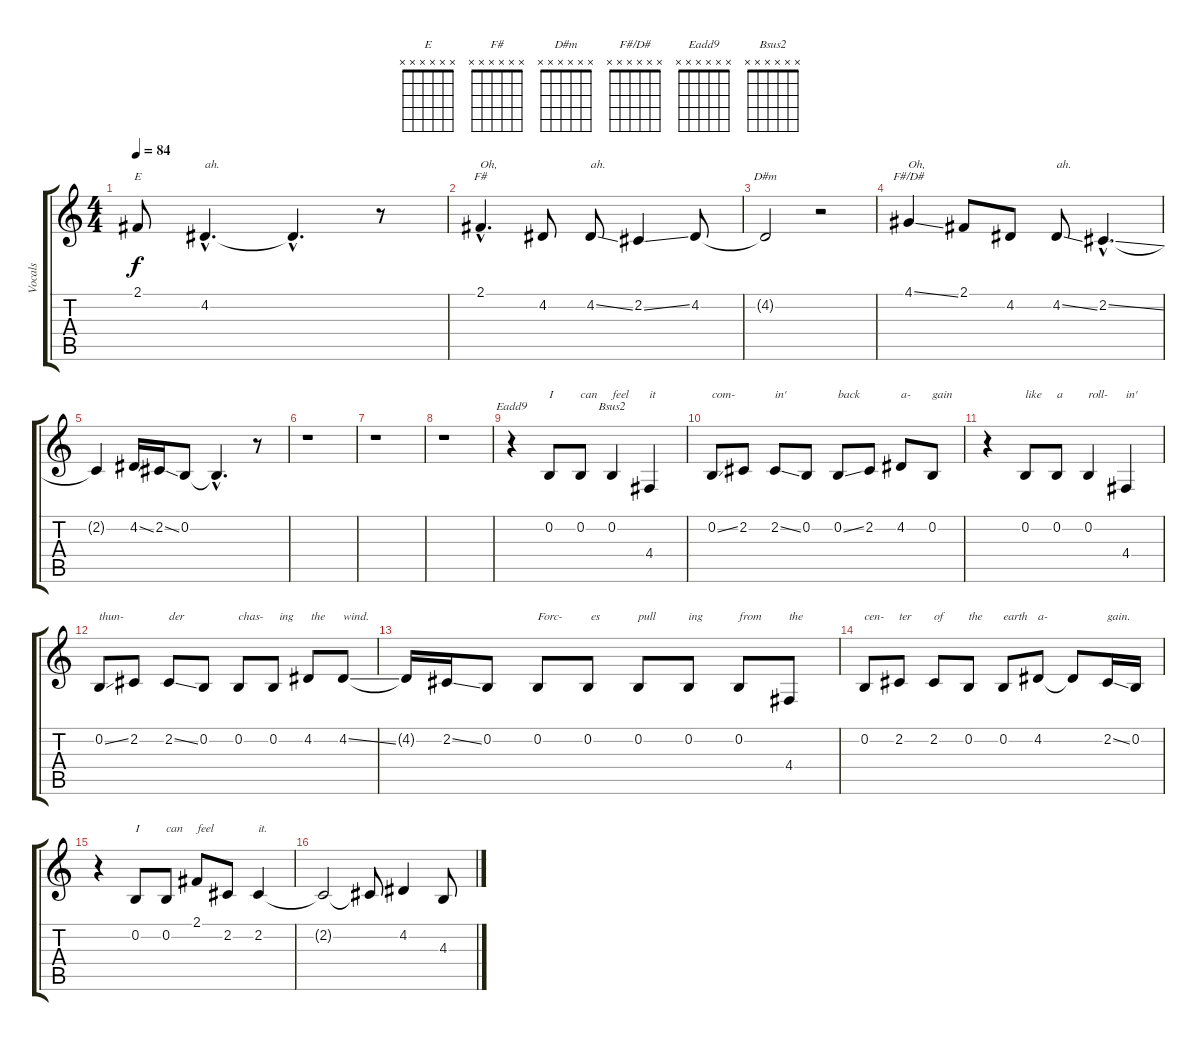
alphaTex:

\track ("Vocals" "Vocals") {instrument lead6voice}
\staff {score tabs}
\tuning (E4 B3 G3 D3 A2 E2) {hide}
\chord ("E" x x x x x x)
\chord ("F#" x x x x x x)
\chord ("D#m" x x x x x x)
\chord ("F#/D#" x x x x x x)
\chord ("Eadd9" x x x x x x)
\chord ("Bsus2" x x x x x x)
\ts (4 4)
\tempo 84
\clef g2
\ks c
2.1{t}.8{ch "E" dy f} 4.2{hac}.4{d txt "ah."} 4.2{hac t}.4{d} r.8 |
2.1{hac}.4{d ch "F#" txt "Oh,"} 4.2.8 4.2{ss}.8{txt "ah."} 2.2{ss}.4 4.2.8 |
4.2{t}.2{ch "D#m"} r.2 |
4.1{ss}.4{ch "F#/D#" txt "Oh,"} 2.1.8 4.2.8 4.2{ss}.8{txt "ah."} 2.2{ss hac}.4{d} |
2.2{t}.4 4.2{ss}.16 2.2{ss}.16 0.2.8 0.2{hac t}.4{d} r.8 |
r.1 |
r.1 |
r.1 |
r.4{ch "Eadd9"} 0.2.8{txt "I"} 0.2.8{txt "can"} 0.2.4{ch "Bsus2" txt "feel"} 4.4.4{txt "it"} |
0.2{ss}.8{txt "com-"} 2.2.8 2.2{ss}.8{txt "in'"} 0.2.8 0.2{ss}.8{txt "back"} 2.2.8 4.2.8{txt "a-"} 0.2.8{txt "gain"} |
r.4 0.2.8{txt "like"} 0.2.8{txt "a"} 0.2.4{txt "roll-"} 4.4.4{txt "in'"} |
0.2{ss}.8{txt "thun-"} 2.2.8 2.2{ss}.8{txt "der"} 0.2.8 0.2.8{txt "chas-"} 0.2.8{txt "  ing"} 4.2.8{txt " the"} 4.2{ss}.8{txt "wind."} |
4.2{t}.16 2.2{ss}.16 0.2.8 0.2.8{txt "Forc-"} 0.2.8{txt " es"} 0.2.8{txt "pull"} 0.2.8{txt "ing"} 0.2.8{txt "from"} 4.4.8{txt "the"} |
0.2.8{txt "cen-"} 2.2.8{txt "ter"} 2.2.8{txt "of"} 0.2.8{txt "the"} 0.2.8{txt "earth"} 4.2.8{txt "a-"} 4.2{t}.8 2.2{ss}.16{txt "gain."} 0.2.16 |
r.4 0.2.8{txt "I"} 0.2.8{txt "can"} 2.1.8{txt "feel"} 2.2.8 2.2.4{txt "it."} |
2.2{t}.2 2.2{t}.8 4.2.4 4.3.8
